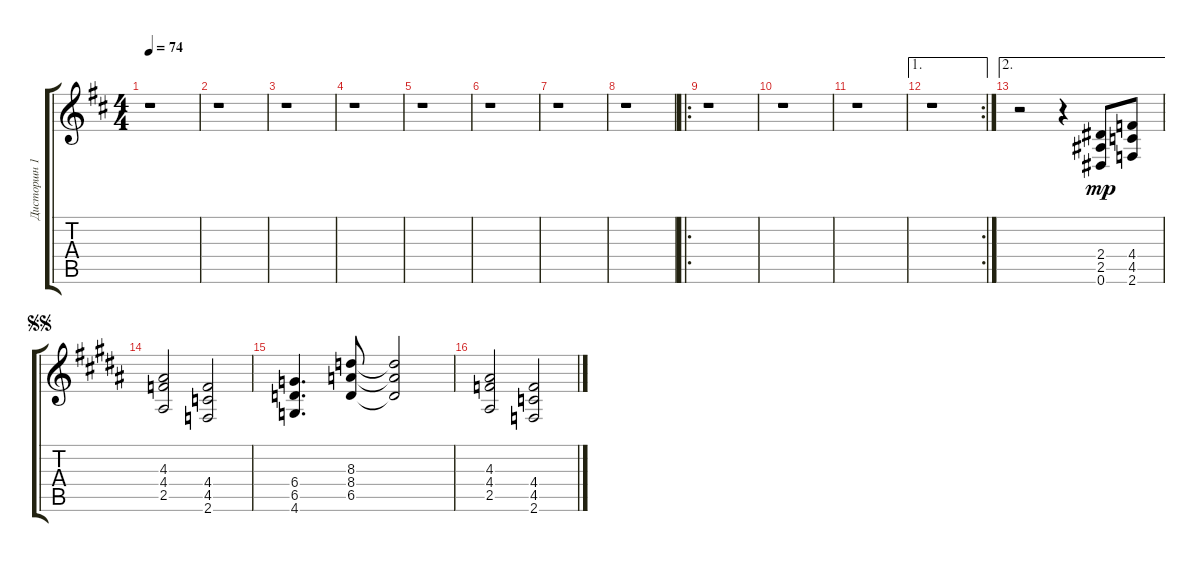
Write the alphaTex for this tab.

\track ("Дисторшн 1" "Дисторшн 1") {instrument distortionguitar}
\staff {score tabs}
\tuning (Eb4 Bb3 Gb3 Db3 Ab2 Eb2) {hide}
\ts (4 4)
\tempo 74
\clef g2
\ks d
r.1{dy mp} |
r.1 |
r.1 |
r.1 |
r.1 |
r.1 |
r.1 |
r.1 |
\ro
r.1 |
r.1 |
r.1 |
\ae 1
\rc 2
r.1 |
\ae 2
r.2 r.4 (2.4 2.5 0.6).8 (4.4 4.5 2.6).8 |
\jump segnosegno
\ks b
(4.3 4.4 2.5).2 (4.4 4.5 2.6).2 |
\ks g#minor
(6.4 6.5 4.6).4{d} (8.3 8.4 6.5).8 (8.3{t} 8.4{t} 6.5{t}).2 |
(4.3 4.4 2.5).2 (4.4 4.5 2.6).2
